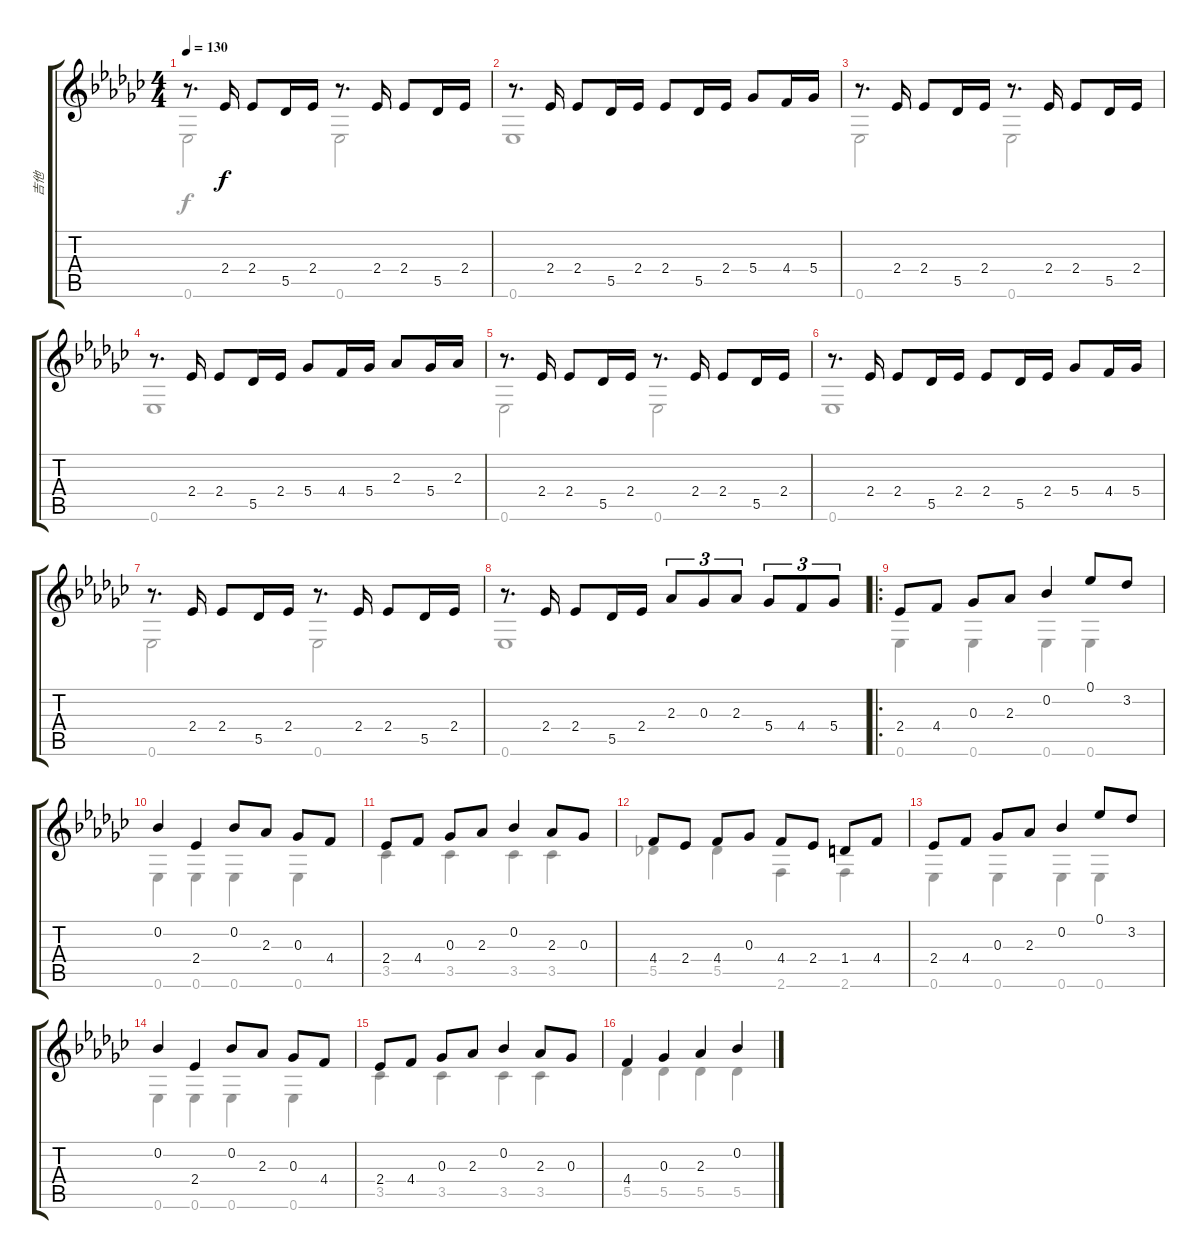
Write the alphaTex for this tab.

\track ("吉他" "吉他") {instrument acousticguitarnylon}
\staff {score tabs}
\tuning (Eb4 Bb3 Gb3 Db3 Ab2 Eb2) {hide}
\voice
\ts (4 4)
\tempo 130
\clef g2
\ks gb
r.8{d dy f instrument acousticguitarnylon} 2.4.16 2.4.8 5.5.16 2.4.16 r.8{d} 2.4.16 2.4.8 5.5.16 2.4.16 |
r.8{d} 2.4.16 2.4.8 5.5.16 2.4.16 2.4.8 5.5.16 2.4.16 5.4.8 4.4.16 5.4.16 |
r.8{d} 2.4.16 2.4.8 5.5.16 2.4.16 r.8{d} 2.4.16 2.4.8 5.5.16 2.4.16 |
r.8{d} 2.4.16 2.4.8 5.5.16 2.4.16 5.4.8 4.4.16 5.4.16 2.3.8 5.4.16 2.3.16 |
r.8{d} 2.4.16 2.4.8 5.5.16 2.4.16 r.8{d} 2.4.16 2.4.8 5.5.16 2.4.16 |
r.8{d} 2.4.16 2.4.8 5.5.16 2.4.16 2.4.8 5.5.16 2.4.16 5.4.8 4.4.16 5.4.16 |
r.8{d} 2.4.16 2.4.8 5.5.16 2.4.16 r.8{d} 2.4.16 2.4.8 5.5.16 2.4.16 |
r.8{d} 2.4.16 2.4.8 5.5.16 2.4.16 2.3.8{tu (3 2)} 0.3.8{tu (3 2)} 2.3.8{tu (3 2)} 5.4.8{tu (3 2)} 4.4.8{tu (3 2)} 5.4.8{tu (3 2)} |
\ro
2.4.8 4.4.8 0.3.8 2.3.8 0.2.4 0.1.8 3.2.8 |
0.2.4 2.4.4 0.2.8 2.3.8 0.3.8 4.4.8 |
2.4.8 4.4.8 0.3.8 2.3.8 0.2.4 2.3.8 0.3.8 |
4.4.8 2.4.8 4.4.8 0.3.8 4.4.8 2.4.8 1.4.8 4.4.8 |
2.4.8 4.4.8 0.3.8 2.3.8 0.2.4 0.1.8 3.2.8 |
0.2.4 2.4.4 0.2.8 2.3.8 0.3.8 4.4.8 |
2.4.8 4.4.8 0.3.8 2.3.8 0.2.4 2.3.8 0.3.8 |
4.4.4 0.3.4 2.3.4 0.2.4
\voice
\clef g2
\ottava regular
\simile none
\ks gb
0.6.2{dy f} 0.6.2 |
0.6.1 |
0.6.2 0.6.2 |
0.6.1 |
0.6.2 0.6.2 |
0.6.1 |
0.6.2 0.6.2 |
0.6.1 |
0.6.4 0.6.4 0.6.4 0.6.4 |
0.6.4 0.6.4 0.6.4 0.6.4 |
3.5.4 3.5.4 3.5.4 3.5.4 |
5.5.4 5.5.4 2.6.4 2.6.4 |
0.6.4 0.6.4 0.6.4 0.6.4 |
0.6.4 0.6.4 0.6.4 0.6.4 |
3.5.4 3.5.4 3.5.4 3.5.4 |
5.5.4 5.5.4 5.5.4 5.5.4
